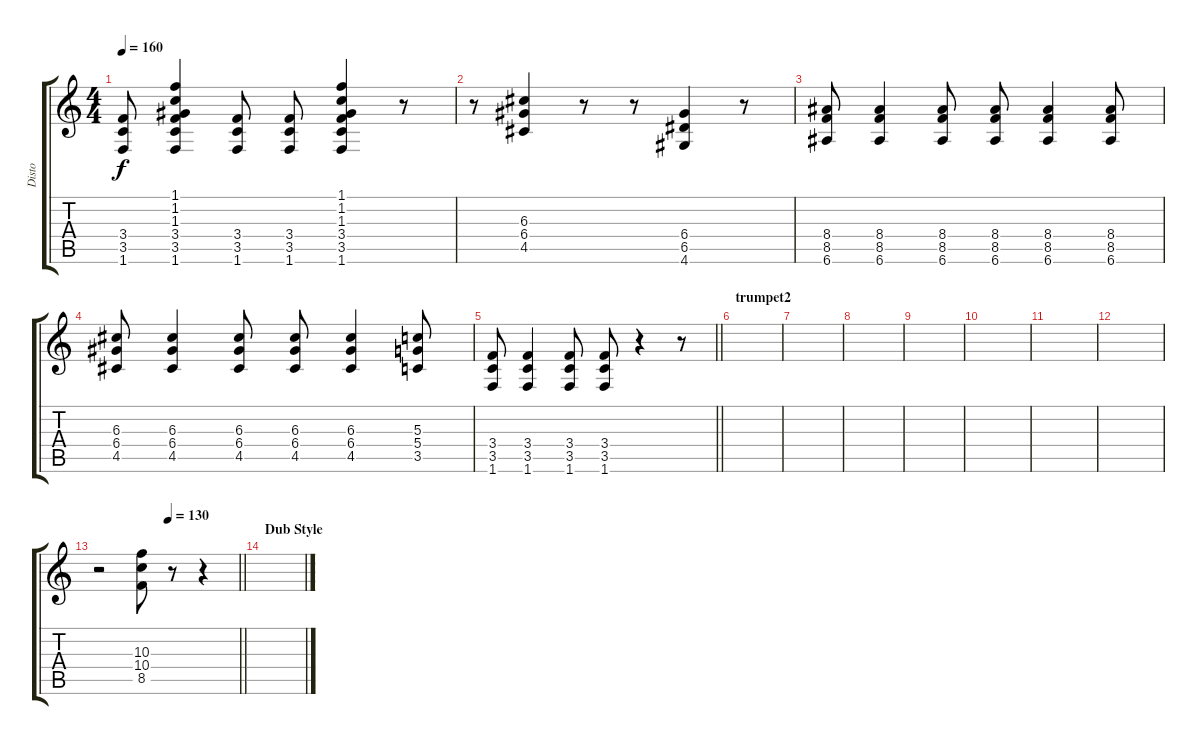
\track ("Disto" "Disto") {instrument distortionguitar}
\staff {score tabs}
\tuning (E4 B3 G3 D3 A2 E2) {hide}
\ts (4 4)
\tempo 160
\clef g2
\ks c
(3.4 3.5 1.6).8{dy f} (1.1 1.2 1.3 3.4 3.5 1.6).4 (3.4 3.5 1.6).8 (3.4 3.5 1.6).8 (1.1 1.2 1.3 3.4 3.5 1.6).4 r.8 |
r.8 (6.3 6.4 4.5).4 r.8 r.8 (6.4 6.5 4.6).4 r.8 |
(8.4 8.5 6.6).8 (8.4 8.5 6.6).4 (8.4 8.5 6.6).8 (8.4 8.5 6.6).8 (8.4 8.5 6.6).4 (8.4 8.5 6.6).8 |
(6.3 6.4 4.5).8 (6.3 6.4 4.5).4 (6.3 6.4 4.5).8 (6.3 6.4 4.5).8 (6.3 6.4 4.5).4 (5.3 5.4 3.5).8 |
\barLineRight lightlight
(3.4 3.5 1.6).8 (3.4 3.5 1.6).4 (3.4 3.5 1.6).8 (3.4 3.5 1.6).8 r.4 r.8 |
\section ("" "trumpet2")
|
|
|
|
|
|
|
\tempo (130 0.5)
\barLineRight lightlight
r.2 (10.3 10.4 8.5).8 r.8 r.4 |
\section ("" "Dub Style")
